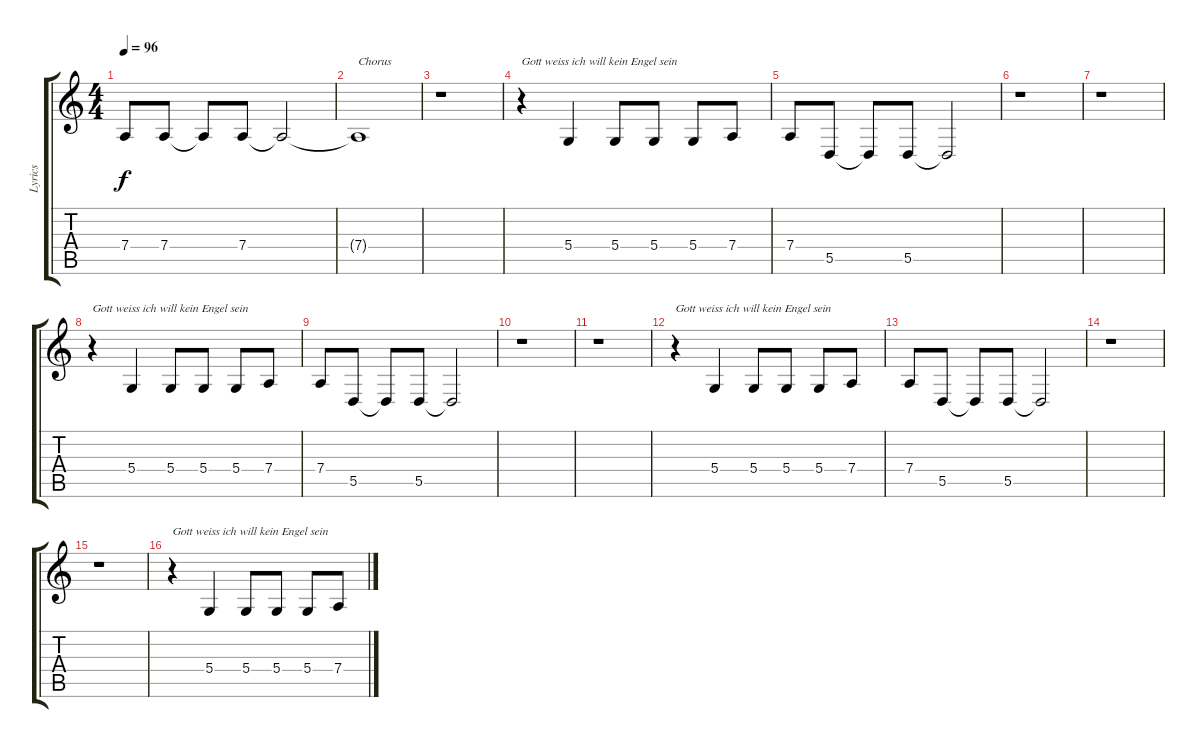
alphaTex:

\track ("Lyrics" "Lyrics") {instrument pad4choir}
\staff {score tabs}
\tuning (E4 B3 G3 D3 A2 E2) {hide}
\ts (4 4)
\tempo 96
\clef g2
\ks c
7.4.8{dy f} 7.4.8 7.4{t}.8 7.4.8 7.4{t}.2 |
7.4{t}.1{txt "Chorus"} |
r.1 |
r.4{txt "Gott weiss ich will kein Engel sein"} 5.4.4 5.4.8 5.4.8 5.4.8 7.4.8 |
7.4.8 5.5.8 5.5{t}.8 5.5.8 5.5{t}.2 |
r.1 |
r.1 |
r.4{txt "Gott weiss ich will kein Engel sein"} 5.4.4 5.4.8 5.4.8 5.4.8 7.4.8 |
7.4.8 5.5.8 5.5{t}.8 5.5.8 5.5{t}.2 |
r.1 |
r.1 |
r.4{txt "Gott weiss ich will kein Engel sein"} 5.4.4 5.4.8 5.4.8 5.4.8 7.4.8 |
7.4.8 5.5.8 5.5{t}.8 5.5.8 5.5{t}.2 |
r.1 |
r.1 |
r.4{txt "Gott weiss ich will kein Engel sein"} 5.4.4 5.4.8 5.4.8 5.4.8 7.4.8
